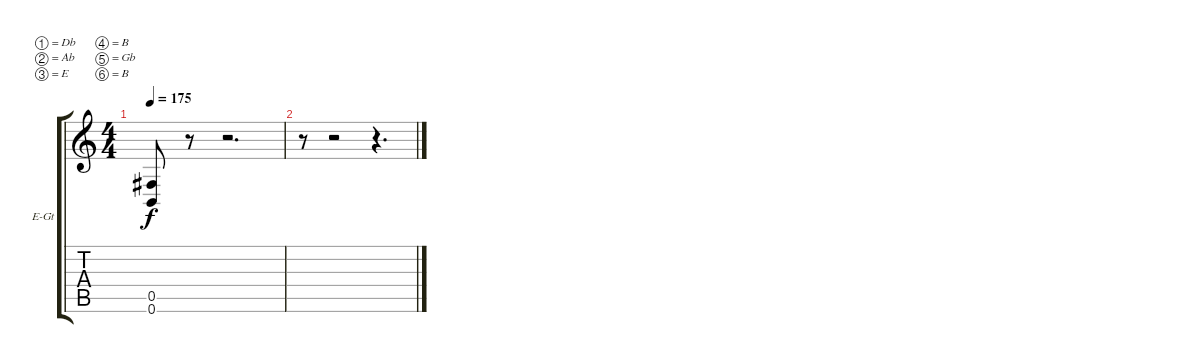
\bracketExtendMode groupsimilarinstruments
\firstSystemTrackNameOrientation horizontal
\otherSystemsTrackNameOrientation horizontal
\track ("Josh Rand" "E-Gt") {instrument distortionguitar}
\staff {score tabs}
\tuning (Db4 Ab3 E3 B2 Gb2 B1)
\ts (4 4)
\tempo 175
\clef g2
\ks c
(0.5 0.6).8{dy f} r.8 r.2{d} |
r.8 r.2 r.4{d}
